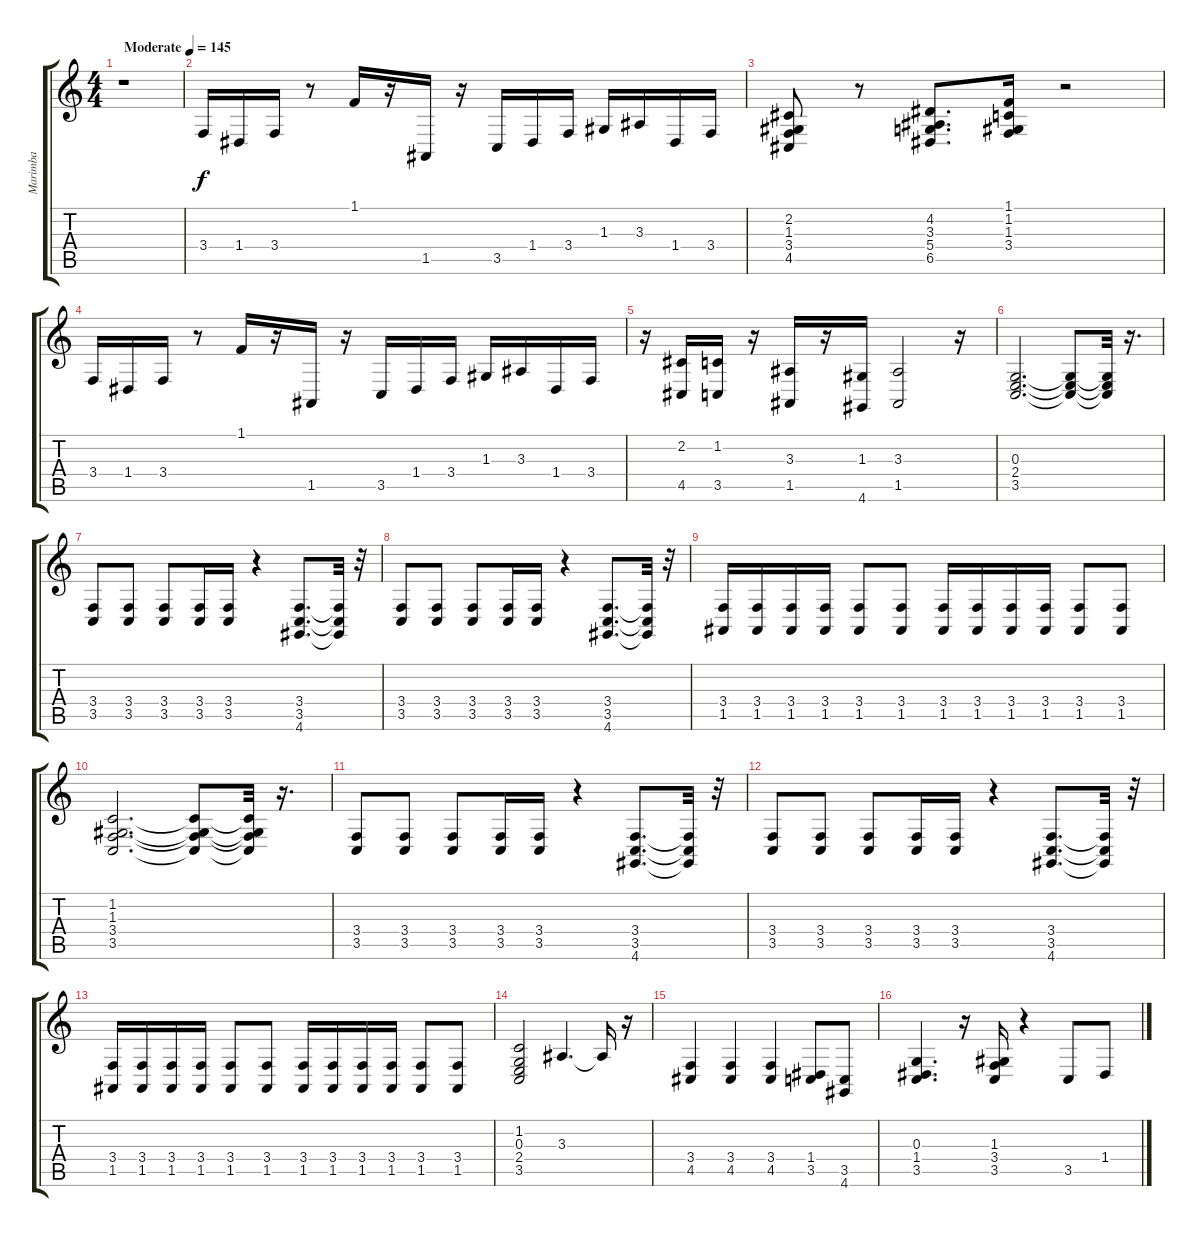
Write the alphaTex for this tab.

\track ("Marimba" "Marimba") {instrument marimba}
\staff {score tabs}
\tuning (E4 B3 G3 D3 A2 E2) {hide}
\ts (4 4)
\tempo (145 "Moderate")
\clef g2
\ks c
r.1{dy f instrument marimba} |
3.4.16 1.4.16 3.4.16 r.8 1.1.16 r.16 1.5.16 r.16 3.5.16 1.4.16 3.4.16 1.3.16 3.3.16 1.4.16 3.4.16 |
(2.2 1.3 3.4 4.5).8 r.8 (4.2 3.3 5.4 6.5).8{d} (1.1 1.2 1.3 3.4).16 r.2 |
3.4.16 1.4.16 3.4.16 r.8 1.1.16 r.16 1.5.16 r.16 3.5.16 1.4.16 3.4.16 1.3.16 3.3.16 1.4.16 3.4.16 |
r.16 (2.2 4.5).16 (1.2 3.5).16 r.16 (3.3 1.5).16 r.16 (1.3 4.6).16 (3.3 1.5).2 r.16 |
(0.3 2.4 3.5).2{d} (0.3{t} 2.4{t} 3.5{t}).8 (0.3{t} 2.4{t} 3.5{t}).32 r.16{d} |
(3.4 3.5).8 (3.4 3.5).8 (3.4 3.5).8 (3.4 3.5).16 (3.4 3.5).16 r.4 (3.4 3.5 4.6).8{d} (3.4{t} 3.5{t} 4.6{t}).32 r.32 |
(3.4 3.5).8 (3.4 3.5).8 (3.4 3.5).8 (3.4 3.5).16 (3.4 3.5).16 r.4 (3.4 3.5 4.6).8{d} (3.4{t} 3.5{t} 4.6{t}).32 r.32 |
(3.4 1.5).16 (3.4 1.5).16 (3.4 1.5).16 (3.4 1.5).16 (3.4 1.5).8 (3.4 1.5).8 (3.4 1.5).16 (3.4 1.5).16 (3.4 1.5).16 (3.4 1.5).16 (3.4 1.5).8 (3.4 1.5).8 |
(1.2 1.3 3.4 3.5).2{d} (1.2{t} 1.3{t} 3.4{t} 3.5{t}).8 (1.2{t} 1.3{t} 3.4{t} 3.5{t}).32 r.16{d} |
(3.4 3.5).8 (3.4 3.5).8 (3.4 3.5).8 (3.4 3.5).16 (3.4 3.5).16 r.4 (3.4 3.5 4.6).8{d} (3.4{t} 3.5{t} 4.6{t}).32 r.32 |
(3.4 3.5).8 (3.4 3.5).8 (3.4 3.5).8 (3.4 3.5).16 (3.4 3.5).16 r.4 (3.4 3.5 4.6).8{d} (3.4{t} 3.5{t} 4.6{t}).32 r.32 |
(3.4 1.5).16 (3.4 1.5).16 (3.4 1.5).16 (3.4 1.5).16 (3.4 1.5).8 (3.4 1.5).8 (3.4 1.5).16 (3.4 1.5).16 (3.4 1.5).16 (3.4 1.5).16 (3.4 1.5).8 (3.4 1.5).8 |
(1.2 0.3 2.4 3.5).2 3.3.4{d} 3.3{t}.16 r.16 |
(3.4 4.5).4 (3.4 4.5).4 (3.4 4.5).4 (1.4 3.5).8 (3.5 4.6).8 |
(0.3 1.4 3.5).4{d} r.16 (1.3 3.4 3.5).16 r.4 3.5.8 1.4.8
